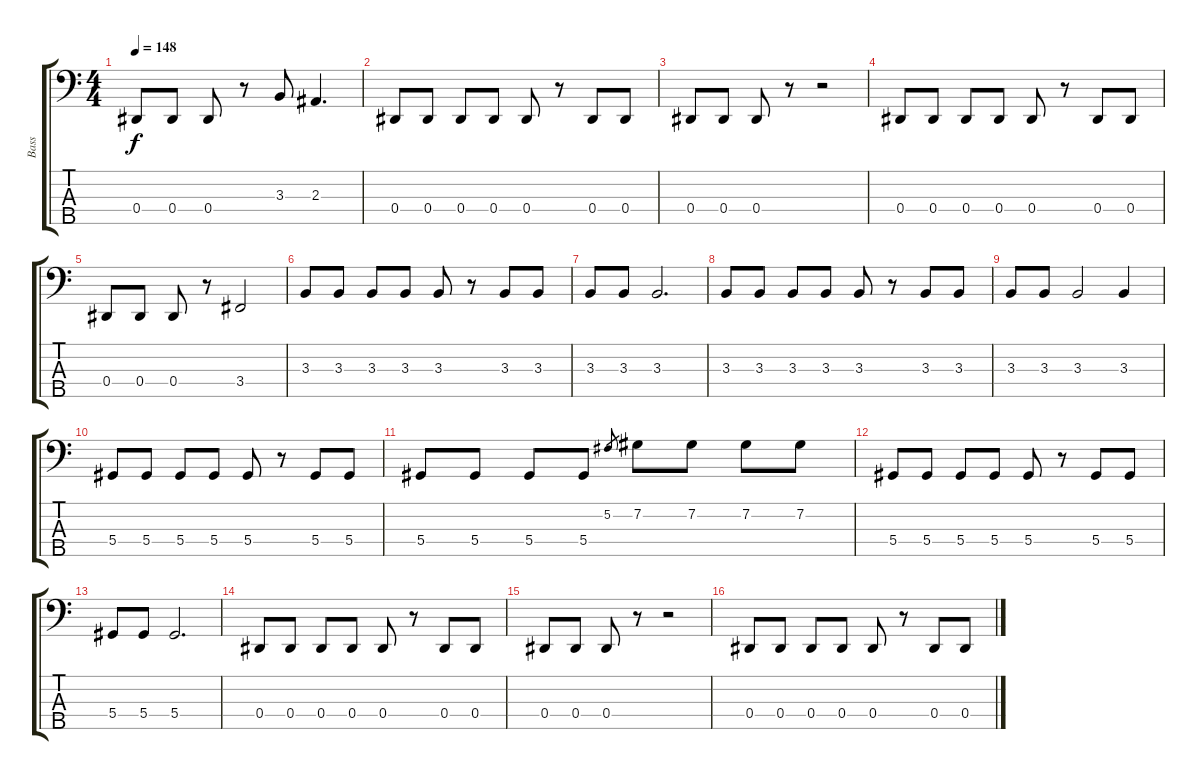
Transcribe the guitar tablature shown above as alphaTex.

\track ("Bass" "Bass") {instrument electricbassfinger}
\staff {score tabs}
\tuning (Gb2 Db2 Ab1 Eb1 Bb0) {hide}
\ts (4 4)
\tempo 148
\clef f4
\ks c
0.4.8{dy f} 0.4.8 0.4.8 r.8 3.3.8 2.3.4{d} |
0.4.8 0.4.8 0.4.8 0.4.8 0.4.8 r.8 0.4.8 0.4.8 |
0.4.8 0.4.8 0.4.8 r.8 r.2 |
0.4.8 0.4.8 0.4.8 0.4.8 0.4.8 r.8 0.4.8 0.4.8 |
0.4.8 0.4.8 0.4.8 r.8 3.4.2 |
3.3.8 3.3.8 3.3.8 3.3.8 3.3.8 r.8 3.3.8 3.3.8 |
3.3.8 3.3.8 3.3.2{d} |
3.3.8 3.3.8 3.3.8 3.3.8 3.3.8 r.8 3.3.8 3.3.8 |
3.3.8 3.3.8 3.3.2 3.3.4 |
5.4.8 5.4.8 5.4.8 5.4.8 5.4.8 r.8 5.4.8 5.4.8 |
5.4.8 5.4.8 5.4.8 5.4.8 5.2.8{gr} 7.2.8 7.2.8 7.2.8 7.2.8 |
5.4.8 5.4.8 5.4.8 5.4.8 5.4.8 r.8 5.4.8 5.4.8 |
5.4.8 5.4.8 5.4.2{d} |
0.4.8 0.4.8 0.4.8 0.4.8 0.4.8 r.8 0.4.8 0.4.8 |
0.4.8 0.4.8 0.4.8 r.8 r.2 |
0.4.8 0.4.8 0.4.8 0.4.8 0.4.8 r.8 0.4.8 0.4.8
